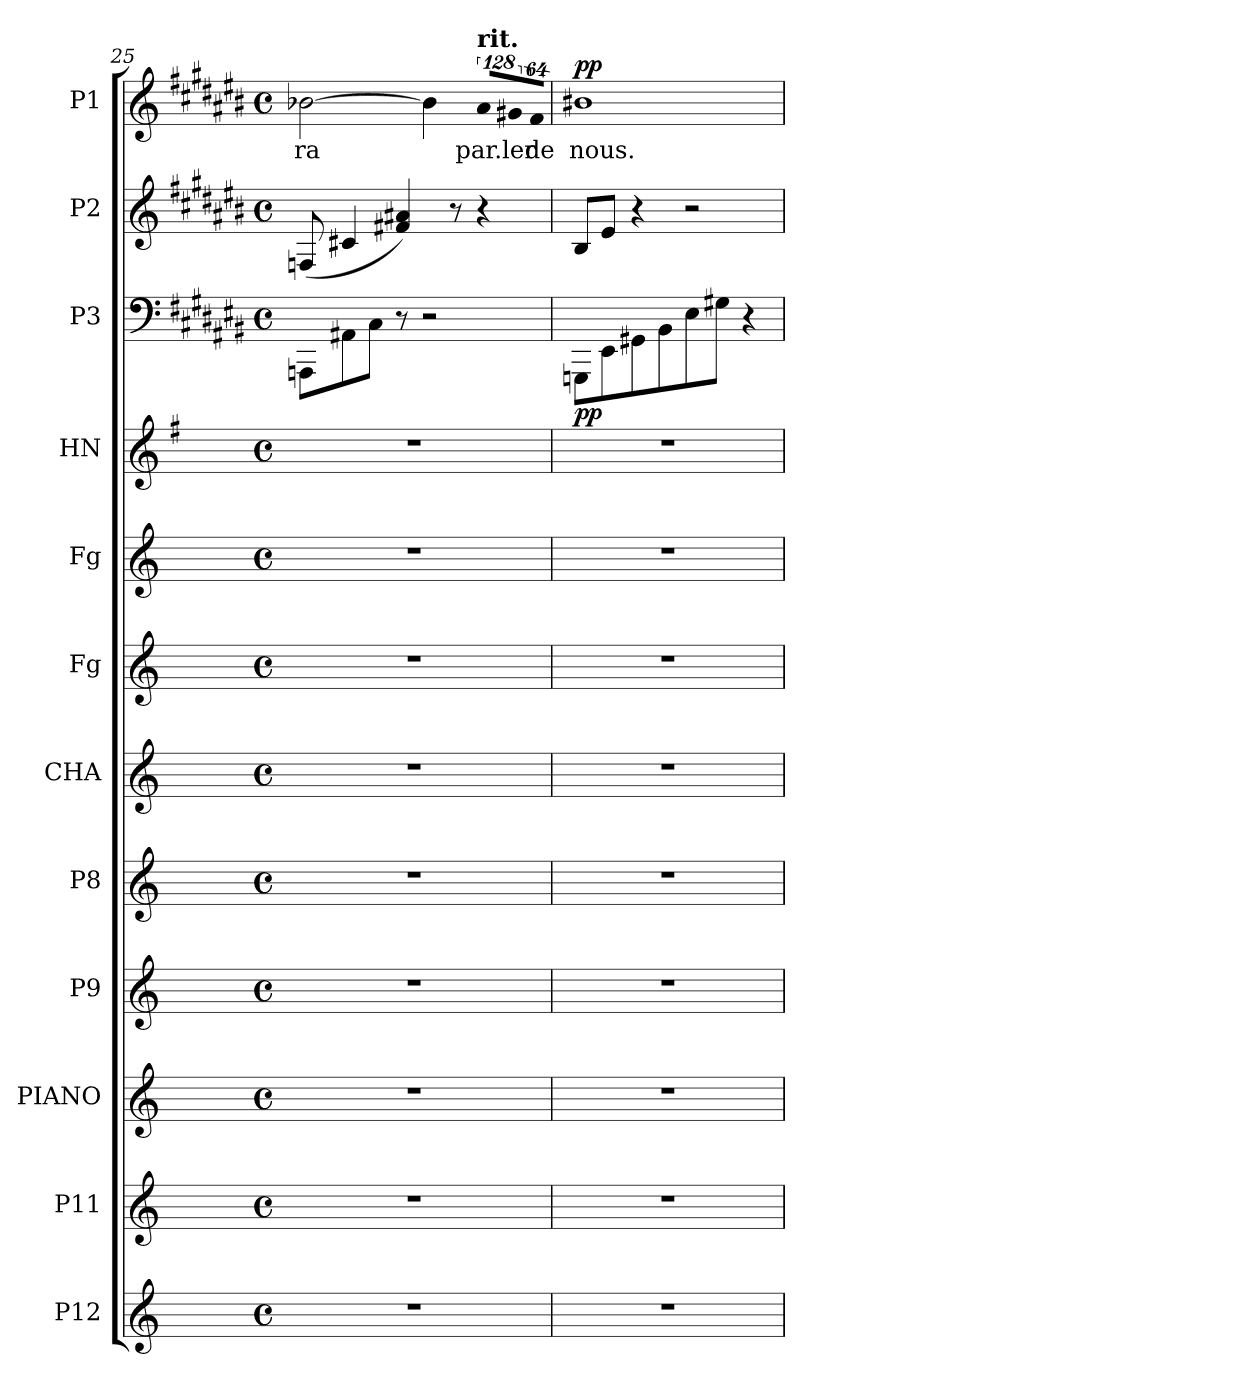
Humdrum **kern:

**kern	**kern	**kern	**kern	**kern	**kern	**kern	**kern	**kern	**kern	**dynam	**kern	**kern	**text	**dynam
*part12	*part11	*part10	*part9	*part8	*part7	*part6	*part5	*part4	*part3	*part3	*part2	*part1	*part1	*part1
*staff12	*staff11	*staff10	*staff9	*staff8	*staff7	*staff6	*staff5	*staff4	*staff3	*staff3	*staff2	*staff1	*staff1	*staff1
*I"P12	*I"P11	*I"PIANO	*I"P9	*I"P8	*I"CHA	*I"Fg	*I"Fg	*I"HN	*I"P3	*	*I"P2	*I"P1	*	*
*	*	*I'Pno	*	*	*I'CHA	*I'Fg	*I'Fg	*I'HN	*	*	*	*	*	*
*clefG2	*clefG2	*clefG2	*clefG2	*clefG2	*clefG2	*clefG2	*clefG2	*clefG2	*clefF4	*	*clefG2	*clefG2	*	*
*	*	*	*	*	*	*	*	*ITrd4c7	*	*	*	*	*	*
*k[]	*k[]	*k[]	*k[]	*k[]	*k[]	*k[]	*k[]	*k[]	*k[f#c#g#d#a#e#b#]	*	*k[f#c#g#d#a#e#b#]	*k[f#c#g#d#a#e#b#]	*	*
*C:	*C:	*C:	*C:	*C:	*C:	*C:	*C:	*C:	*C#:	*	*C#:	*C#:	*	*
*M4/4	*M4/4	*M4/4	*M4/4	*M4/4	*M4/4	*M4/4	*M4/4	*M4/4	*M4/4	*	*M4/4	*M4/4	*	*
*met(c)	*met(c)	*met(c)	*met(c)	*met(c)	*met(c)	*met(c)	*met(c)	*met(c)	*met(c)	*	*met(c)	*met(c)	*	*
=25	=25	=25	=25	=25	=25	=25	=25	=25	=25	=25	=25	=25	=25	=25
!	!	!	!	!	!	!	!	!	!	!	!	!	!LO:LY:b:color=#000000	!
1r	1r	1r	1r	1r	1r	1r	1r	1r	8AAAni\L	.	(8Fni/	[>2b-Xi\	ra	.
.	.	.	.	.	.	.	.	.	8AA#Xi\	.	4c#Xi/	.	.	.
.	.	.	.	.	.	.	.	.	8C#i\J	.	.	.	.	.
.	.	.	.	.	.	.	.	.	8r	.	4f#Xi/ 4a#Xi)	.	.	.
.	.	.	.	.	.	.	.	.	2r	.	.	4b-i\]	.	.
.	.	.	.	.	.	.	.	.	.	.	8r	.	.	.
!	!	!	!	!	!	!	!	!	!	!	!	!LO:N:vis=8	!	!
!	!	!	!	!	!	!	!	!	!	!	!	!LO:TX:a:B:t=rit.	!	!
!	!	!	!	!	!	!	!	!	!	!	!	!	!LO:LY:b:color=#000000	!
.	.	.	.	.	.	.	.	.	.	.	4r	1024%85a#i/L	par.ler	.
!	!	!	!	!	!	!	!	!	!	!	!	!LO:N:vis=8	!	!
.	.	.	.	.	.	.	.	.	.	.	.	1024%85g#Xi/	.	.
!	!	!	!	!	!	!	!	!	!	!	!	!LO:N:vis=8	!	!
!	!	!	!	!	!	!	!	!	!	!	!	!	!LO:LY:b:color=#000000	!
.	.	.	.	.	.	.	.	.	.	.	.	512%43f#i/J	de	.
!!LO:LB:g=z
=26	=26	=26	=26	=26	=26	=26	=26	=26	=26	=26	=26	=26	=26	=26
!	!	!	!	!	!	!	!	!	!	!	!	!	!LO:LY:b:color=#000000	!
1r	1r	1r	1r	1r	1r	1r	1r	1r	8GGGni\L	pp	8B#i/L	1b#Xi	nous.	pp
.	.	.	.	.	.	.	.	.	8EE#i\	.	8e#i/J	.	.	.
.	.	.	.	.	.	.	.	.	8GG#Xi\	.	4r	.	.	.
.	.	.	.	.	.	.	.	.	8BB#i\	.	.	.	.	.
.	.	.	.	.	.	.	.	.	8E#i\	.	2r	.	.	.
.	.	.	.	.	.	.	.	.	8G#Xi\J	.	.	.	.	.
.	.	.	.	.	.	.	.	.	4r	.	.	.	.	.
=	=	=	=	=	=	=	=	=	=	=	=	=	=	=
*-	*-	*-	*-	*-	*-	*-	*-	*-	*-	*-	*-	*-	*-	*-
